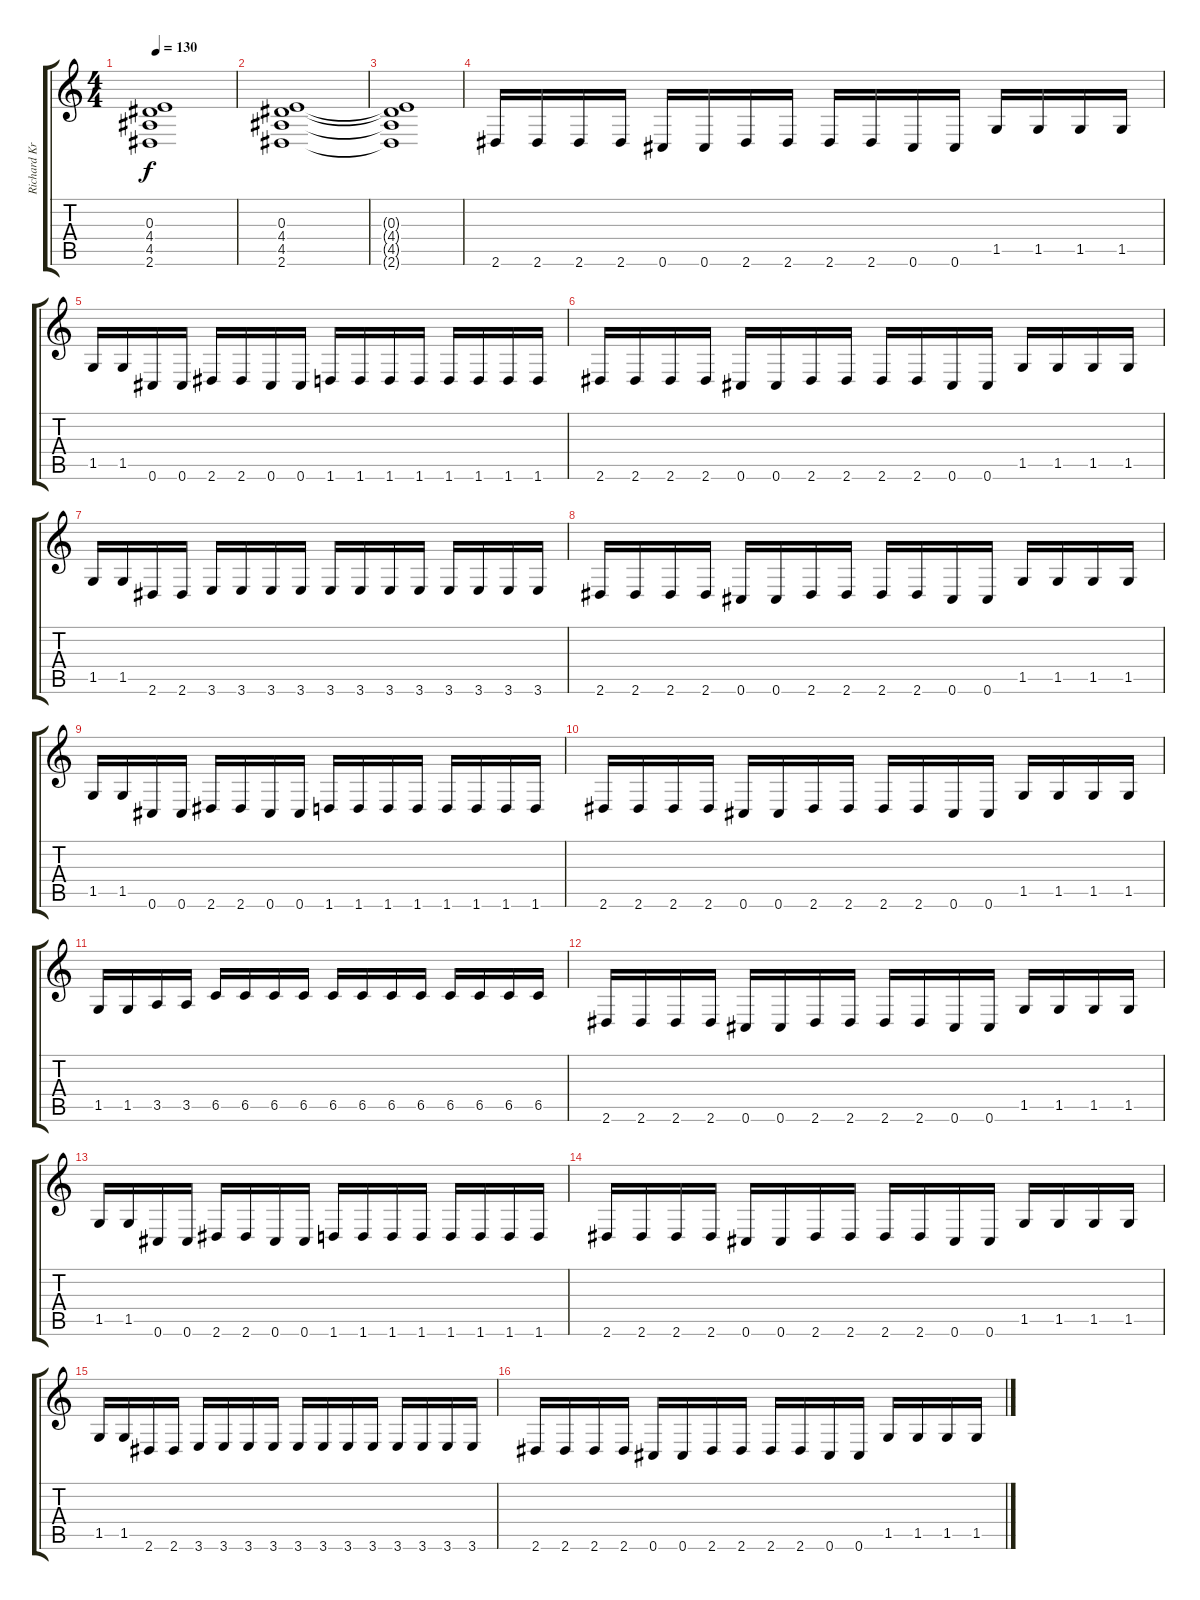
\track ("Richard Kronheim" "Richard Kr") {instrument distortionguitar}
\staff {score tabs}
\tuning (Db4 Ab3 E3 B2 Gb2 Db2) {hide}
\ts (4 4)
\tempo 130
\clef g2
\ks c
(0.3{t} 4.4{t} 4.5{t} 2.6{t}).1{dy f} |
(0.3 4.4 4.5 2.6).1 |
(0.3{t} 4.4{t} 4.5{t} 2.6{t}).1 |
2.6.16 2.6.16 2.6.16 2.6.16 0.6.16 0.6.16 2.6.16 2.6.16 2.6.16 2.6.16 0.6.16 0.6.16 1.5.16 1.5.16 1.5.16 1.5.16 |
1.5.16 1.5.16 0.6.16 0.6.16 2.6.16 2.6.16 0.6.16 0.6.16 1.6.16 1.6.16 1.6.16 1.6.16 1.6.16 1.6.16 1.6.16 1.6.16 |
2.6.16 2.6.16 2.6.16 2.6.16 0.6.16 0.6.16 2.6.16 2.6.16 2.6.16 2.6.16 0.6.16 0.6.16 1.5.16 1.5.16 1.5.16 1.5.16 |
1.5.16 1.5.16 2.6.16 2.6.16 3.6.16 3.6.16 3.6.16 3.6.16 3.6.16 3.6.16 3.6.16 3.6.16 3.6.16 3.6.16 3.6.16 3.6.16 |
2.6.16 2.6.16 2.6.16 2.6.16 0.6.16 0.6.16 2.6.16 2.6.16 2.6.16 2.6.16 0.6.16 0.6.16 1.5.16 1.5.16 1.5.16 1.5.16 |
1.5.16 1.5.16 0.6.16 0.6.16 2.6.16 2.6.16 0.6.16 0.6.16 1.6.16 1.6.16 1.6.16 1.6.16 1.6.16 1.6.16 1.6.16 1.6.16 |
2.6.16 2.6.16 2.6.16 2.6.16 0.6.16 0.6.16 2.6.16 2.6.16 2.6.16 2.6.16 0.6.16 0.6.16 1.5.16 1.5.16 1.5.16 1.5.16 |
1.5.16 1.5.16 3.5.16 3.5.16 6.5.16 6.5.16 6.5.16 6.5.16 6.5.16 6.5.16 6.5.16 6.5.16 6.5.16 6.5.16 6.5.16 6.5.16 |
2.6.16 2.6.16 2.6.16 2.6.16 0.6.16 0.6.16 2.6.16 2.6.16 2.6.16 2.6.16 0.6.16 0.6.16 1.5.16 1.5.16 1.5.16 1.5.16 |
1.5.16 1.5.16 0.6.16 0.6.16 2.6.16 2.6.16 0.6.16 0.6.16 1.6.16 1.6.16 1.6.16 1.6.16 1.6.16 1.6.16 1.6.16 1.6.16 |
2.6.16 2.6.16 2.6.16 2.6.16 0.6.16 0.6.16 2.6.16 2.6.16 2.6.16 2.6.16 0.6.16 0.6.16 1.5.16 1.5.16 1.5.16 1.5.16 |
1.5.16 1.5.16 2.6.16 2.6.16 3.6.16 3.6.16 3.6.16 3.6.16 3.6.16 3.6.16 3.6.16 3.6.16 3.6.16 3.6.16 3.6.16 3.6.16 |
2.6.16 2.6.16 2.6.16 2.6.16 0.6.16 0.6.16 2.6.16 2.6.16 2.6.16 2.6.16 0.6.16 0.6.16 1.5.16 1.5.16 1.5.16 1.5.16
